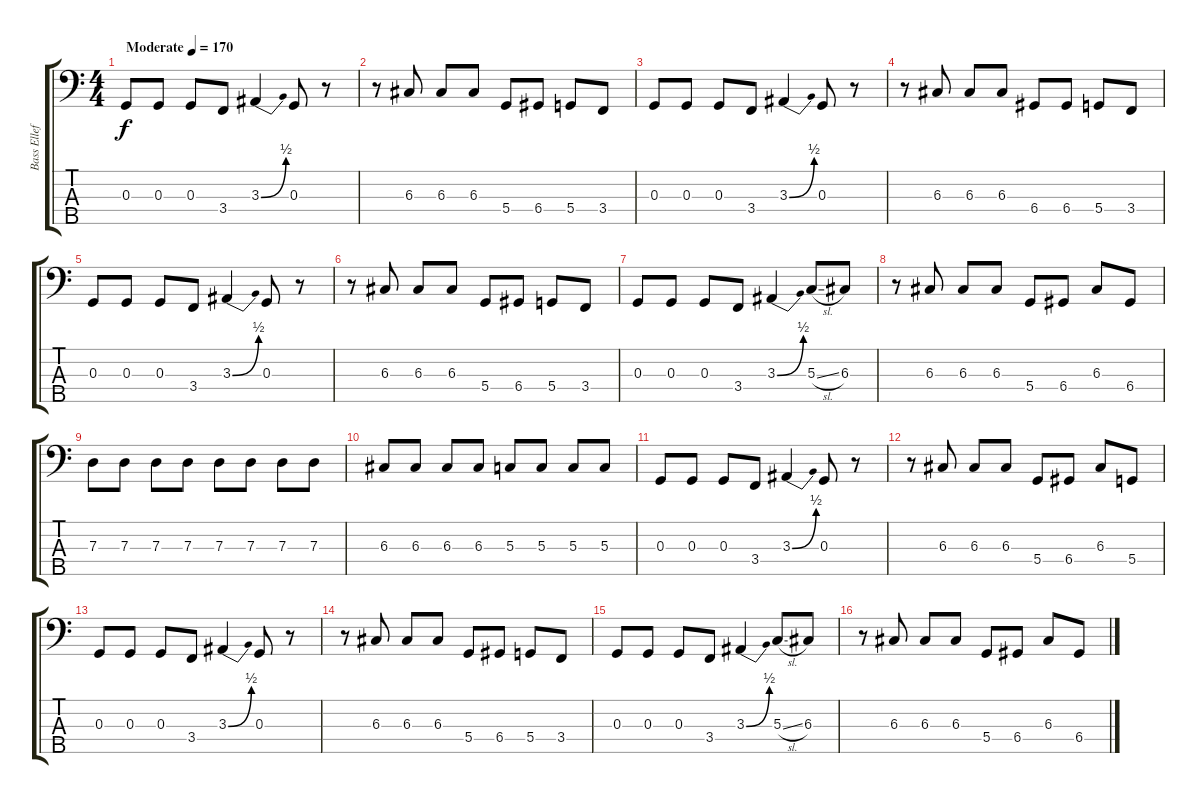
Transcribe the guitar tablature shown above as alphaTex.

\track ("Bass Ellefson" "Bass Ellef") {instrument electricbasspick}
\staff {score tabs}
\tuning (F2 C2 G1 D1 A0) {hide}
\ts (4 4)
\tempo (170 "Moderate")
\clef f4
\ks c
0.3.8{dy f instrument electricbasspick} 0.3.8 0.3.8 3.4.8 3.3{be (bend 0 0 60 2)}.4 0.3.8 r.8 |
r.8 6.3.8 6.3.8 6.3.8 5.4.8 6.4.8 5.4.8 3.4.8 |
0.3.8 0.3.8 0.3.8 3.4.8 3.3{be (bend 0 0 60 2)}.4 0.3.8 r.8 |
r.8 6.3.8 6.3.8 6.3.8 6.4.8 6.4.8 5.4.8 3.4.8 |
0.3.8 0.3.8 0.3.8 3.4.8 3.3{be (bend 0 0 60 2)}.4 0.3.8 r.8 |
r.8 6.3.8 6.3.8 6.3.8 5.4.8 6.4.8 5.4.8 3.4.8 |
0.3.8 0.3.8 0.3.8 3.4.8 3.3{be (bend 0 0 60 2)}.4 5.3{sl}.8 6.3.8 |
r.8 6.3.8 6.3.8 6.3.8 5.4.8 6.4.8 6.3.8 6.4.8 |
7.3.8 7.3.8 7.3.8 7.3.8 7.3.8 7.3.8 7.3.8 7.3.8 |
6.3.8 6.3.8 6.3.8 6.3.8 5.3.8 5.3.8 5.3.8 5.3.8 |
0.3.8 0.3.8 0.3.8 3.4.8 3.3{be (bend 0 0 60 2)}.4 0.3.8 r.8 |
r.8 6.3.8 6.3.8 6.3.8 5.4.8 6.4.8 6.3.8 5.4.8 |
0.3.8 0.3.8 0.3.8 3.4.8 3.3{be (bend 0 0 60 2)}.4 0.3.8 r.8 |
r.8 6.3.8 6.3.8 6.3.8 5.4.8 6.4.8 5.4.8 3.4.8 |
0.3.8 0.3.8 0.3.8 3.4.8 3.3{be (bend 0 0 60 2)}.4 5.3{sl}.8 6.3.8 |
r.8 6.3.8 6.3.8 6.3.8 5.4.8 6.4.8 6.3.8 6.4.8
